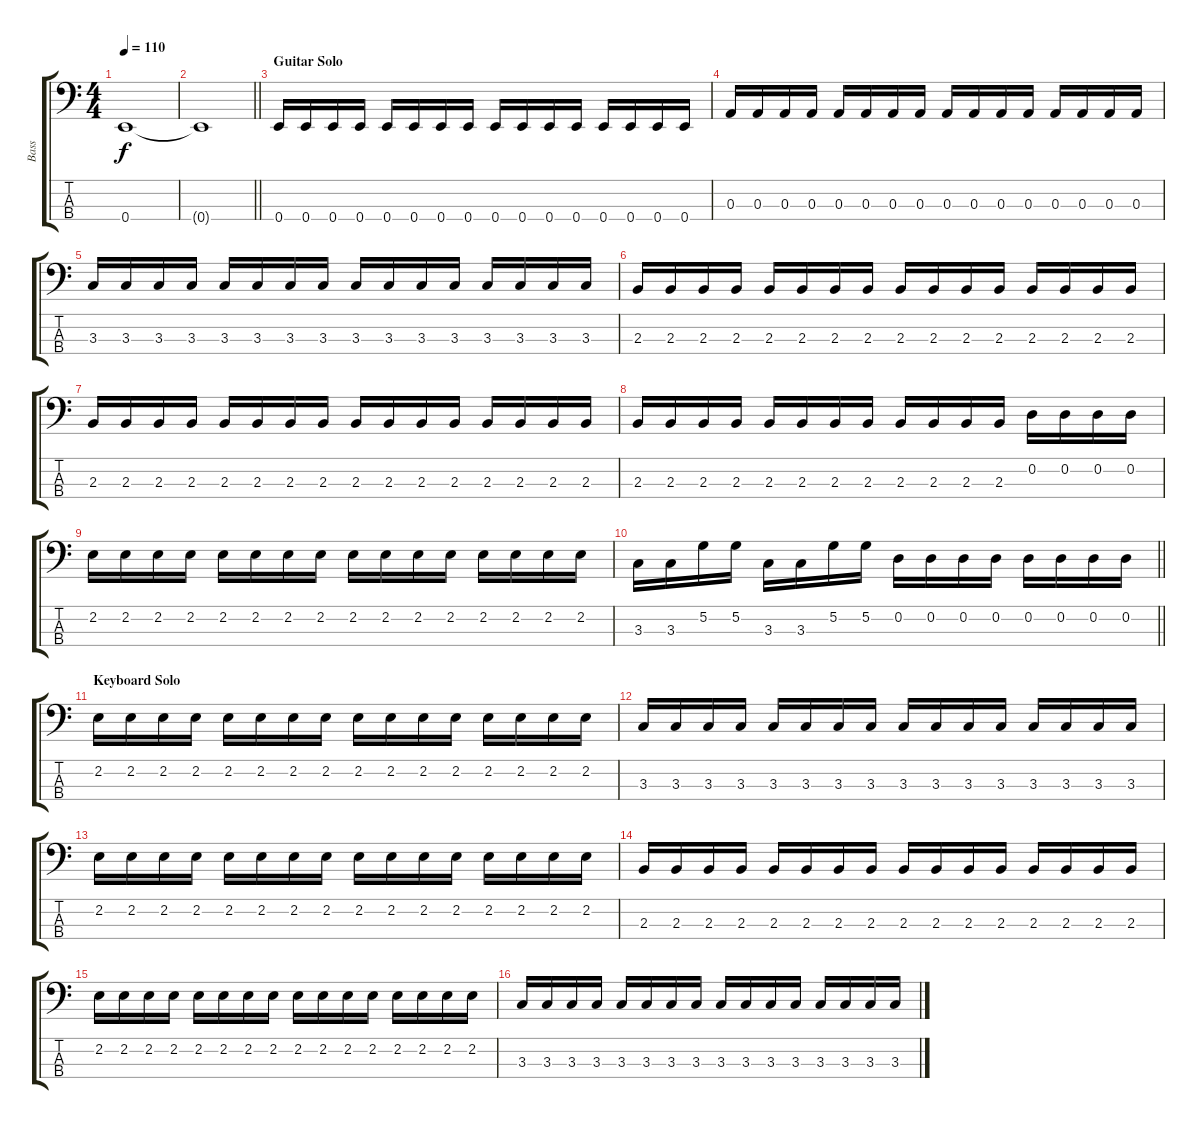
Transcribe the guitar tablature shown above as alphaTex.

\track ("Bass" "Bass") {instrument electricbasspick}
\staff {score tabs}
\tuning (G2 D2 A1 E1) {hide}
\ts (4 4)
\tempo 110
\clef f4
\ks c
0.4{t}.1{dy f} |
\barLineRight lightlight
0.4{t}.1 |
\section ("" "Guitar Solo")
0.4.16 0.4.16 0.4.16 0.4.16 0.4.16 0.4.16 0.4.16 0.4.16 0.4.16 0.4.16 0.4.16 0.4.16 0.4.16 0.4.16 0.4.16 0.4.16 |
0.3.16 0.3.16 0.3.16 0.3.16 0.3.16 0.3.16 0.3.16 0.3.16 0.3.16 0.3.16 0.3.16 0.3.16 0.3.16 0.3.16 0.3.16 0.3.16 |
3.3.16 3.3.16 3.3.16 3.3.16 3.3.16 3.3.16 3.3.16 3.3.16 3.3.16 3.3.16 3.3.16 3.3.16 3.3.16 3.3.16 3.3.16 3.3.16 |
2.3.16 2.3.16 2.3.16 2.3.16 2.3.16 2.3.16 2.3.16 2.3.16 2.3.16 2.3.16 2.3.16 2.3.16 2.3.16 2.3.16 2.3.16 2.3.16 |
2.3.16 2.3.16 2.3.16 2.3.16 2.3.16 2.3.16 2.3.16 2.3.16 2.3.16 2.3.16 2.3.16 2.3.16 2.3.16 2.3.16 2.3.16 2.3.16 |
2.3.16 2.3.16 2.3.16 2.3.16 2.3.16 2.3.16 2.3.16 2.3.16 2.3.16 2.3.16 2.3.16 2.3.16 0.2.16 0.2.16 0.2.16 0.2.16 |
2.2.16 2.2.16 2.2.16 2.2.16 2.2.16 2.2.16 2.2.16 2.2.16 2.2.16 2.2.16 2.2.16 2.2.16 2.2.16 2.2.16 2.2.16 2.2.16 |
\barLineRight lightlight
3.3.16 3.3.16 5.2.16 5.2.16 3.3.16 3.3.16 5.2.16 5.2.16 0.2.16 0.2.16 0.2.16 0.2.16 0.2.16 0.2.16 0.2.16 0.2.16 |
\section ("" "Keyboard Solo")
2.2.16 2.2.16 2.2.16 2.2.16 2.2.16 2.2.16 2.2.16 2.2.16 2.2.16 2.2.16 2.2.16 2.2.16 2.2.16 2.2.16 2.2.16 2.2.16 |
3.3.16 3.3.16 3.3.16 3.3.16 3.3.16 3.3.16 3.3.16 3.3.16 3.3.16 3.3.16 3.3.16 3.3.16 3.3.16 3.3.16 3.3.16 3.3.16 |
2.2.16 2.2.16 2.2.16 2.2.16 2.2.16 2.2.16 2.2.16 2.2.16 2.2.16 2.2.16 2.2.16 2.2.16 2.2.16 2.2.16 2.2.16 2.2.16 |
2.3.16 2.3.16 2.3.16 2.3.16 2.3.16 2.3.16 2.3.16 2.3.16 2.3.16 2.3.16 2.3.16 2.3.16 2.3.16 2.3.16 2.3.16 2.3.16 |
2.2.16 2.2.16 2.2.16 2.2.16 2.2.16 2.2.16 2.2.16 2.2.16 2.2.16 2.2.16 2.2.16 2.2.16 2.2.16 2.2.16 2.2.16 2.2.16 |
3.3.16 3.3.16 3.3.16 3.3.16 3.3.16 3.3.16 3.3.16 3.3.16 3.3.16 3.3.16 3.3.16 3.3.16 3.3.16 3.3.16 3.3.16 3.3.16
